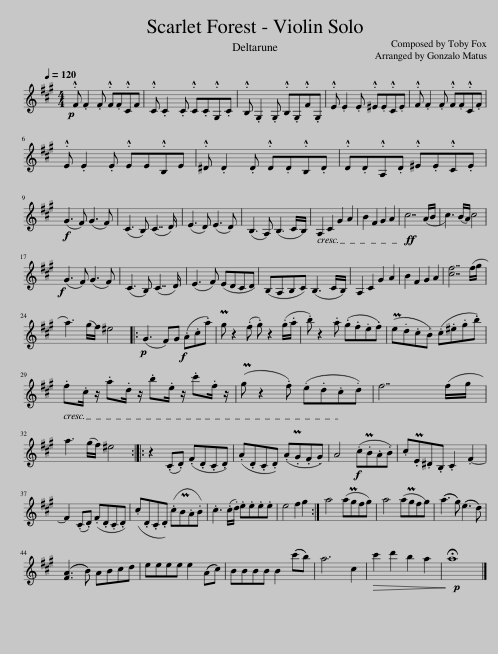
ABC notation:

X:1
L:1/8
Q:1/4=120
M:4/4
I:linebreak $
K:A
V:1 treble
V:1
!p! .F .F2 .F .F.F.CF | .C .C2 .C .C.C.G,.C | .B, .G,2 .G, .B,.G,.F.G, | .E .E2 .E .^E.E.C.E | .F .F2 .F .F.F.C.F |$ %5
 .E .E2 .E .EE.B,E | .^D .D2 .D .D.D.B,.D | .D.D.A,.D .^E.E.C.E |$!f! (G3 F) (G3 F) | (C3 B,) (C7/2 D/) | %10
 (E3 D) (E3 D) | (B,3 A,) (B,3 C/B,/) | A,2 C2 G2 A2 | B2 F2 G2 A2 |!ff! c7 (A/B/ | %15
 c3) (B/A/) c4 |$!f! (G3 F) (G3 F) | (C3 B,) (C7/2 D/) | (E3 F) (EDCD) | (B,A,B,C) (B,3 C/B,/) | %20
 A,2 C2 G2 A2 | B2 F2 G2 A2 | [cf]7 (f/g/ |$ a3) (g/f/) ^e4 |:!p! (G3 F)G!f! (.A.c.a) | %25
 Pg z2 (.f .g) z2 (.g/.a/ | .b) z2 .a (.g.f.e.f) | (Pe.d.c.B) (.c.^e.g.b) |$ .f.c/ z/ .a.d/ z/ .b.e/ z/ .c'.f/ z/ | (Pg z2 .f) (.e.d.c.d) | %30
 f7 (f/g/) |$ a3 (g/f/) ^e4 :: z2 (.C.D) (.F.D.C.D) | (.A.D.C.D) (.A.PG.F.G) | A4!f! (.c.PB.A.B) | %35
 .c.PE.^D.B, .C2 .F2- |$ F2 (.C.D) (.F.D.C.D) | (.c.D.C.D) (.cPB.A.B) | .c3 (.c/.d/) .e.e.e.e | e4 f2 g2 :| %40
 a4 (aPgfg) | a4 (aPgfg) | ((a3 g)) ((e3 d)) |$ (([FA]3 B)) ABcd | eeee e2 ((Ac)) | %45
 BBBB B2 ((c'b)) | a6 c2 |!>(! c'2 d'2 b2 a2!>)! |!p! !fermata!a8 |] %49
